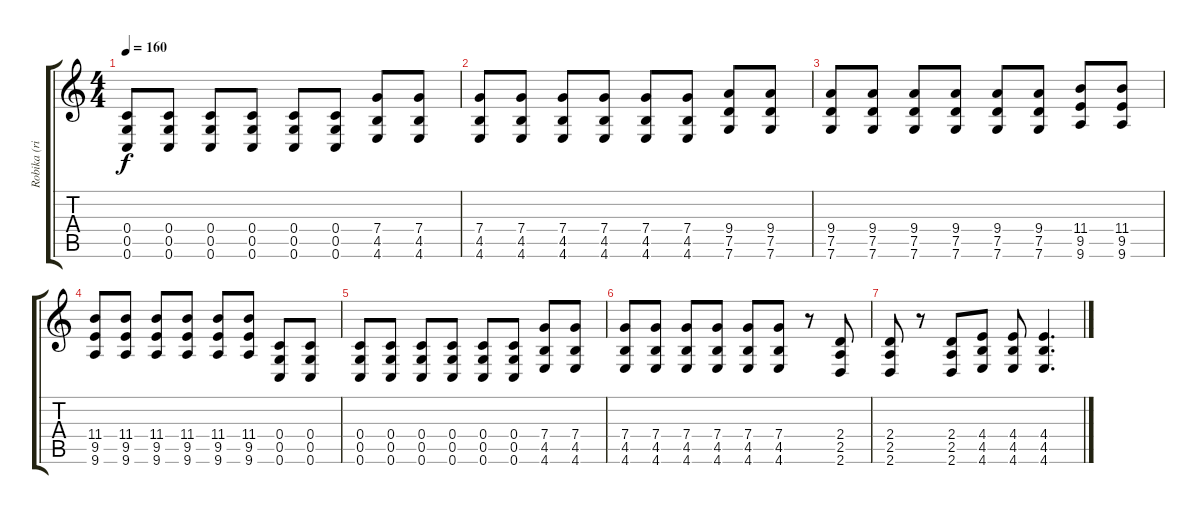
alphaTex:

\track ("Robika (ritmusg.)" "Robika (ri") {instrument distortionguitar}
\staff {score tabs}
\tuning (D4 A3 F3 C3 G2 C2) {hide}
\ts (4 4)
\tempo 160
\clef g2
\ks c
(0.4 0.5 0.6).8{dy f} (0.4 0.5 0.6).8 (0.4 0.5 0.6).8 (0.4 0.5 0.6).8 (0.4 0.5 0.6).8 (0.4 0.5 0.6).8 (7.4 4.5 4.6).8 (7.4 4.5 4.6).8 |
(7.4 4.5 4.6).8 (7.4 4.5 4.6).8 (7.4 4.5 4.6).8 (7.4 4.5 4.6).8 (7.4 4.5 4.6).8 (7.4 4.5 4.6).8 (9.4 7.5 7.6).8 (9.4 7.5 7.6).8 |
(9.4 7.5 7.6).8 (9.4 7.5 7.6).8 (9.4 7.5 7.6).8 (9.4 7.5 7.6).8 (9.4 7.5 7.6).8 (9.4 7.5 7.6).8 (11.4 9.5 9.6).8 (11.4 9.5 9.6).8 |
(11.4 9.5 9.6).8 (11.4 9.5 9.6).8 (11.4 9.5 9.6).8 (11.4 9.5 9.6).8 (11.4 9.5 9.6).8 (11.4 9.5 9.6).8 (0.4 0.5 0.6).8 (0.4 0.5 0.6).8 |
(0.4 0.5 0.6).8 (0.4 0.5 0.6).8 (0.4 0.5 0.6).8 (0.4 0.5 0.6).8 (0.4 0.5 0.6).8 (0.4 0.5 0.6).8 (7.4 4.5 4.6).8 (7.4 4.5 4.6).8 |
(7.4 4.5 4.6).8 (7.4 4.5 4.6).8 (7.4 4.5 4.6).8 (7.4 4.5 4.6).8 (7.4 4.5 4.6).8 (7.4 4.5 4.6).8 r.8 (2.4 2.5 2.6).8 |
(2.4 2.5 2.6).8 r.8 (2.4 2.5 2.6).8 (4.4 4.5 4.6).8 (4.4 4.5 4.6).8 (4.4 4.5 4.6).4{d}
